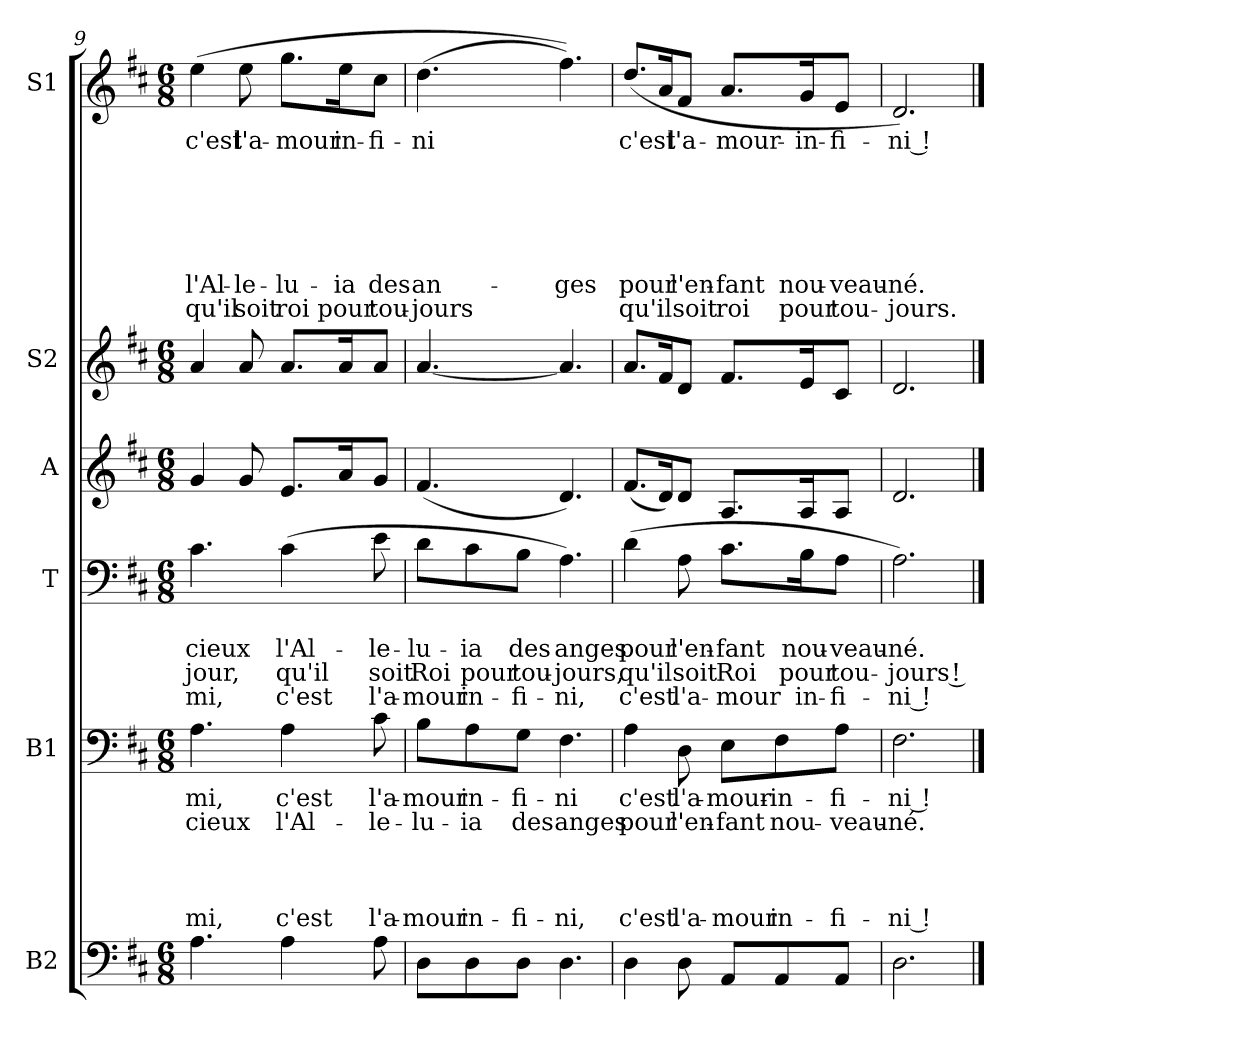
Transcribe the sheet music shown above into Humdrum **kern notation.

**kern	**kern	**text	**text	**text	**text	**text	**text	**kern	**text	**text	**text	**text	**kern	**kern	**kern	**text	**text	**text	**text	**text	**text	**text	**text
*part6	*part5	*part5	*part5	*part5	*part5	*part5	*part5	*part4	*part4	*part4	*part4	*part4	*part3	*part2	*part1	*part1	*part1	*part1	*part1	*part1	*part1	*part1	*part1
*staff6	*staff5	*staff5	*staff5	*staff5	*staff5	*staff5	*staff5	*staff4	*staff4	*staff4	*staff4	*staff4	*staff3	*staff2	*staff1	*staff1	*staff1	*staff1	*staff1	*staff1	*staff1	*staff1	*staff1
*I"B2	*I"B1	*	*	*	*	*	*	*I"T	*	*	*	*	*I"A	*I"S2	*I"S1	*	*	*	*	*	*	*	*
*	*I'B	*	*	*	*	*	*	*	*	*	*	*	*	*	*	*	*	*	*	*	*	*	*
*clefF4	*clefF4	*	*	*	*	*	*	*clefF4	*	*	*	*	*clefG2	*clefG2	*clefG2	*	*	*	*	*	*	*	*
*k[f#c#]	*k[f#c#]	*	*	*	*	*	*	*k[f#c#]	*	*	*	*	*k[f#c#]	*k[f#c#]	*k[f#c#]	*	*	*	*	*	*	*	*
*D:	*D:	*	*	*	*	*	*	*D:	*	*	*	*	*D:	*D:	*D:	*	*	*	*	*	*	*	*
*M6/8	*M6/8	*	*	*	*	*	*	*M6/8	*	*	*	*	*M6/8	*M6/8	*M6/8	*	*	*	*	*	*	*	*
=9	=9	=9	=9	=9	=9	=9	=9	=9	=9	=9	=9	=9	=9	=9	=9	=9	=9	=9	=9	=9	=9	=9	=9
!	!	!LO:LY:b	!LO:LY:b	!	!	!	!LO:LY:b	!	!	!LO:LY:b	!LO:LY:b	!LO:LY:b	!	!	!	!LO:LY:b	!	!	!	!	!	!LO:LY:b	!LO:LY:b
4.A\	4.A\	-mi,	cieux	.	.	.	-mi,	4.c#\	.	cieux	-jour,	-mi,	4g/	4a/	(>4ee\	c'est	.	.	.	.	.	l'Al-	qu'il
!	!	!	!	!	!	!	!	!	!	!	!	!	!	!	!	!LO:LY:b	!	!	!	!	!	!LO:LY:b	!LO:LY:b
.	.	.	.	.	.	.	.	.	.	.	.	.	8g/	8a/	8ee\	l'a-	.	.	.	.	.	-le-	soit
!	!	!LO:LY:b	!LO:LY:b	!	!	!	!LO:LY:b	!	!	!LO:LY:b	!LO:LY:b	!LO:LY:b	!	!	!	!LO:LY:b	!	!	!	!	!	!LO:LY:b	!LO:LY:b
4A\	4A\	c'est	l'Al-	.	.	.	c'est	(>4c#\	.	l'Al-	qu'il	c'est	8.e/L	8.a/L	8.gg\L	-mour	.	.	.	.	.	-lu-	roi
!	!	!	!	!	!	!	!	!	!	!	!	!	!	!	!	!LO:LY:b	!	!	!	!	!	!LO:LY:b	!LO:LY:b
.	.	.	.	.	.	.	.	.	.	.	.	.	16a/k	16a/k	16ee\k	in-	.	.	.	.	.	-ia	pour
!	!	!LO:LY:b	!LO:LY:b	!	!	!	!LO:LY:b	!	!	!LO:LY:b	!LO:LY:b	!LO:LY:b	!	!	!	!LO:LY:b	!	!	!	!	!	!LO:LY:b	!LO:LY:b
8A\	8c#\	l'a-	-le-	.	.	.	l'a-	8e\	.	-le-	soit	l'a-	8g/J	8a/J	8cc#\J	-fi-	.	.	.	.	.	des	tou-
=10	=10	=10	=10	=10	=10	=10	=10	=10	=10	=10	=10	=10	=10	=10	=10	=10	=10	=10	=10	=10	=10	=10	=10
!	!	!LO:LY:b	!LO:LY:b	!	!	!	!LO:LY:b	!	!	!LO:LY:b	!LO:LY:b	!LO:LY:b	!	!	!	!LO:LY:b	!	!	!	!	!	!LO:LY:b	!LO:LY:b
8D\L	8B\L	-mour	-lu-	.	.	.	-mour	8d\L	.	-lu-	Roi	-mour	(<4.f#/	[<4.a/	(>4.dd\	-ni	.	.	.	.	.	an-	-jours
!	!	!LO:LY:b	!LO:LY:b	!	!	!	!LO:LY:b	!	!	!LO:LY:b	!LO:LY:b	!LO:LY:b	!	!	!	!	!	!	!	!	!	!	!
8D\	8A\	in-	-ia	.	.	.	in-	8c#\	.	-ia	pour	in-	.	.	.	.	.	.	.	.	.	.	.
!	!	!LO:LY:b	!LO:LY:b	!	!	!	!LO:LY:b	!	!	!LO:LY:b	!LO:LY:b	!LO:LY:b	!	!	!	!	!	!	!	!	!	!	!
8D\J	8G\J	-fi-	des	.	.	.	-fi-	8B\J	.	des	tou-	-fi-	.	.	.	.	.	.	.	.	.	.	.
!	!	!LO:LY:b	!LO:LY:b	!	!	!	!LO:LY:b	!	!	!LO:LY:b	!LO:LY:b	!LO:LY:b	!	!	!	!	!	!	!	!	!	!LO:LY:b	!
4.D\	4.F#\	-ni	anges	.	.	.	-ni,	4.A\)	.	anges	-jours,	-ni,	4.d/)	4.a/]	4.ff#\))	.	.	.	.	.	.	-ges	.
!!LO:LB:g=z
=11	=11	=11	=11	=11	=11	=11	=11	=11	=11	=11	=11	=11	=11	=11	=11	=11	=11	=11	=11	=11	=11	=11	=11
!	!	!LO:LY:b	!LO:LY:b	!	!	!	!LO:LY:b	!	!	!LO:LY:b	!LO:LY:b	!LO:LY:b	!	!	!	!LO:LY:b	!	!	!	!	!	!LO:LY:b	!LO:LY:b
4D\	4A\	c'est	pour	.	.	.	c'est	(>4d\	.	pour	qu'il	c'est	(<8.f#/L	8.a/L	(>8.dd/L	c'est	.	.	.	.	.	pour	qu'il
.	.	.	.	.	.	.	.	.	.	.	.	.	16d/k)	16f#/k	16a/k	.	.	.	.	.	.	.	.
!	!	!LO:LY:b	!LO:LY:b	!	!	!	!LO:LY:b	!	!	!LO:LY:b	!LO:LY:b	!LO:LY:b	!	!	!	!LO:LY:b	!	!	!	!	!	!LO:LY:b	!LO:LY:b
8D\	8D\	l'a-	l'en-	.	.	.	l'a-	8A\	.	l'en-	soit	l'a-	8d/J	8d/J	8f#/J	l'a-	.	.	.	.	.	l'en-	soit
!	!	!LO:LY:b	!LO:LY:b	!	!	!	!LO:LY:b	!	!	!LO:LY:b	!LO:LY:b	!LO:LY:b	!	!	!	!LO:LY:b	!	!	!	!	!	!LO:LY:b	!LO:LY:b
8AA/L	8E\L	-mour-	-fant	.	.	.	-mour	8.c#\L	.	-fant	Roi	-mour	8.A/L	8.f#/L	8.a/L	-mour-	.	.	.	.	.	-fant	roi
!	!	!LO:LY:b	!LO:LY:b	!	!	!	!LO:LY:b	!	!	!	!	!	!	!	!	!	!	!	!	!	!	!	!
8AA/	8F#\	-in-	nou-	.	.	.	in-	.	.	.	.	.	.	.	.	.	.	.	.	.	.	.	.
!	!	!	!	!	!	!	!	!	!	!LO:LY:b	!LO:LY:b	!LO:LY:b	!	!	!	!LO:LY:b	!	!	!	!	!	!LO:LY:b	!LO:LY:b
.	.	.	.	.	.	.	.	16B\k	.	nou-	pour	in-	16A/k	16e/k	16g/k	-in-	.	.	.	.	.	nou-	pour
!	!	!LO:LY:b	!LO:LY:b	!	!	!	!LO:LY:b	!	!	!LO:LY:b	!LO:LY:b	!LO:LY:b	!	!	!	!LO:LY:b	!	!	!	!	!	!LO:LY:b	!LO:LY:b
8AA/J	8A\J	-fi-	-veau-	.	.	.	-fi-	8A\J	.	-veau-	tou-	-fi-	8A/J	8c#/J	8e/J	-fi-	.	.	.	.	.	-veau-	tou-
=12	=12	=12	=12	=12	=12	=12	=12	=12	=12	=12	=12	=12	=12	=12	=12	=12	=12	=12	=12	=12	=12	=12	=12
!	!	!LO:LY:b	!LO:LY:b	!	!	!	!LO:LY:b	!	!	!LO:LY:b	!LO:LY:b	!LO:LY:b	!	!	!	!LO:LY:b	!	!	!	!	!	!LO:LY:b	!LO:LY:b
2.D\	2.F#\	-ni !	-né.	.	.	.	-ni !	2.A\)	.	-né.	-jours !	-ni !	2.d/	2.d/	2.d/)	-ni !	.	.	.	.	.	-né.	-jours.
==	==	==	==	==	==	==	==	==	==	==	==	==	==	==	==	==	==	==	==	==	==	==	==
*-	*-	*-	*-	*-	*-	*-	*-	*-	*-	*-	*-	*-	*-	*-	*-	*-	*-	*-	*-	*-	*-	*-	*-
